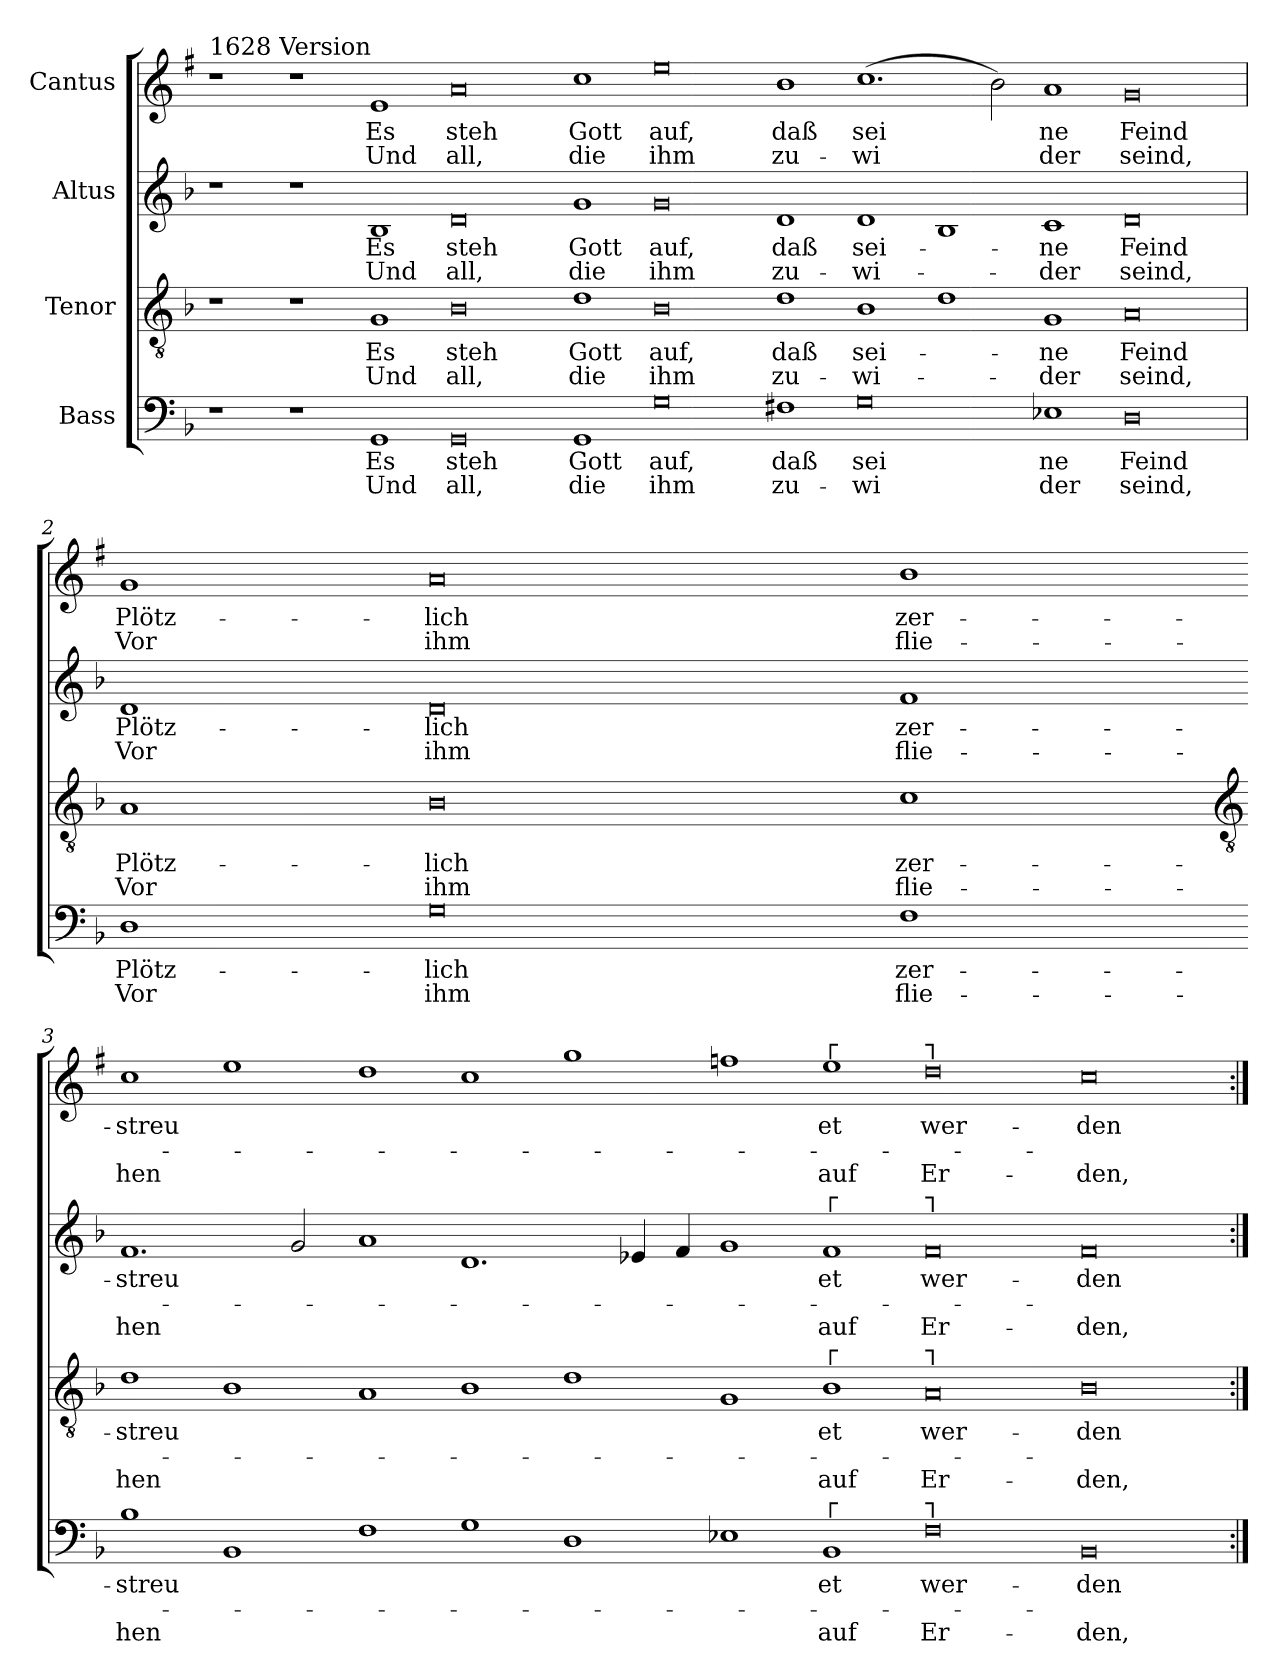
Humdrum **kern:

**kern	**text	**text	**text	**kern	**text	**text	**text	**kern	**text	**text	**text	**kern	**text	**text	**text
*part4	*part4	*part4	*part4	*part3	*part3	*part3	*part3	*part2	*part2	*part2	*part2	*part1	*part1	*part1	*part1
*staff4	*staff4	*staff4	*staff4	*staff3	*staff3	*staff3	*staff3	*staff2	*staff2	*staff2	*staff2	*staff1	*staff1	*staff1	*staff1
*I"Bass	*	*	*	*I"Tenor	*	*	*	*I"Altus	*	*	*	*I"Cantus	*	*	*
*clefF4	*	*	*	*clefGv2	*	*	*	*clefG2	*	*	*	*clefG2	*	*	*
*	*	*	*	*	*	*	*	*	*	*	*	*ITrd1c2	*	*	*
*k[b-]	*	*	*	*k[b-]	*	*	*	*k[b-]	*	*	*	*k[b-]	*	*	*
*F:	*	*	*	*F:	*	*	*	*F:	*	*	*	*F:	*	*	*
=1	=1	=1	=1	=1	=1	=1	=1	=1	=1	=1	=1	=1	=1	=1	=1
!	!	!	!	!	!	!	!	!	!	!	!	!LO:TX:a:t=1628 Version	!	!	!
1r	.	.	.	1r	.	.	.	1r	.	.	.	1r	.	.	.
1r	.	.	.	1r	.	.	.	1r	.	.	.	1r	.	.	.
!	!LO:LY:b	!LO:LY:b	!	!	!LO:LY:b	!LO:LY:b	!	!	!LO:LY:b	!LO:LY:b	!	!	!LO:LY:b	!LO:LY:b	!
1GG	Es	Und	.	1G	Es	Und	.	1B-	Es	Und	.	1d	Es	Und	.
!	!LO:LY:b	!LO:LY:b	!	!	!LO:LY:b	!LO:LY:b	!	!	!LO:LY:b	!LO:LY:b	!	!	!LO:LY:b	!LO:LY:b	!
0GG	steh	all,	.	0B-	steh	all,	.	0d	steh	all,	.	0g	steh	all,	.
!	!LO:LY:b	!LO:LY:b	!	!	!LO:LY:b	!LO:LY:b	!	!	!LO:LY:b	!LO:LY:b	!	!	!LO:LY:b	!LO:LY:b	!
1GG	Gott	die	.	1d	Gott	die	.	1g	Gott	die	.	1b-	Gott	die	.
!	!LO:LY:b	!LO:LY:b	!	!	!LO:LY:b	!LO:LY:b	!	!	!LO:LY:b	!LO:LY:b	!	!	!LO:LY:b	!LO:LY:b	!
0G	auf,	ihm	.	0B-	auf,	ihm	.	0g	auf,	ihm	.	0dd	auf,	ihm	.
!	!LO:LY:b	!LO:LY:b	!	!	!LO:LY:b	!LO:LY:b	!	!	!LO:LY:b	!LO:LY:b	!	!	!LO:LY:b	!LO:LY:b	!
1F#X	daß	zu-	.	1d	daß	zu-	.	1d	daß	zu-	.	1a	daß	zu-	.
!	!LO:LY:b	!LO:LY:b	!	!	!LO:LY:b	!LO:LY:b	!	!	!LO:LY:b	!LO:LY:b	!	!	!LO:LY:b	!LO:LY:b	!
0G	-sei	wi	.	1B-	-sei-	-wi-	.	1d	-sei-	-wi-	.	(<1.b-	-sei	wi	.
.	.	.	.	1d	.	.	.	1B-	.	.	.	.	.	.	.
.	.	.	.	.	.	.	.	.	.	.	.	2a)	.	.	.
!	!LO:LY:b	!LO:LY:b	!	!	!LO:LY:b	!LO:LY:b	!	!	!LO:LY:b	!LO:LY:b	!	!	!LO:LY:b	!LO:LY:b	!
1E-X	ne	der	.	1G	-ne	der	.	1c	-ne	der	.	1g	ne	der	.
!	!LO:LY:b	!LO:LY:b	!	!	!LO:LY:b	!LO:LY:b	!	!	!LO:LY:b	!LO:LY:b	!	!	!LO:LY:b	!LO:LY:b	!
0D	Feind	seind,	.	0A	Feind	seind,	.	0d	Feind	seind,	.	0f	Feind	seind,	.
=2	=2	=2	=2	=2	=2	=2	=2	=2	=2	=2	=2	=2	=2	=2	=2
!	!LO:LY:b	!LO:LY:b	!	!	!LO:LY:b	!LO:LY:b	!	!	!LO:LY:b	!LO:LY:b	!	!	!LO:LY:b	!LO:LY:b	!
1D	Plötz-	-Vor	.	1A	Plötz-	-Vor	.	1d	Plötz-	-Vor	.	1f	Plötz-	-Vor	.
!	!LO:LY:b	!LO:LY:b	!	!	!LO:LY:b	!LO:LY:b	!	!	!LO:LY:b	!LO:LY:b	!	!	!LO:LY:b	!LO:LY:b	!
0G	lich	ihm	.	0B-	lich	ihm	.	0d	lich	ihm	.	0g	lich	ihm	.
!	!LO:LY:b	!LO:LY:b	!	!	!LO:LY:b	!LO:LY:b	!	!	!LO:LY:b	!LO:LY:b	!	!	!LO:LY:b	!LO:LY:b	!
1F	zer-	-flie-	.	1c	zer-	-flie-	.	1f	zer-	-flie-	.	1a	zer-	-flie-	.
!!LO:LB:g=z
=3-	=3-	=3-	=3-	=3-	=3-	=3-	=3-	=3-	=3-	=3-	=3-	=3-	=3-	=3-	=3-
*	*	*	*	*clefGv2	*	*	*	*	*	*	*	*	*	*	*
!	!LO:LY:b	!	!LO:LY:b	!	!LO:LY:b	!	!LO:LY:b	!	!LO:LY:b	!	!LO:LY:b	!	!LO:LY:b	!	!LO:LY:b
1B-	-streu	.	hen	1d	-streu	.	hen	1.f	-streu	.	hen	1b-	-streu	.	hen
1BB-	.	.	.	1B-	.	.	.	.	.	.	.	1dd	.	.	.
.	.	.	.	.	.	.	.	2g	.	.	.	.	.	.	.
1F	.	.	.	1A	.	.	.	1a	.	.	.	1cc	.	.	.
1G	.	.	.	1B-	.	.	.	1.d	.	.	.	1b-	.	.	.
1D	.	.	.	1d	.	.	.	.	.	.	.	1ff	.	.	.
.	.	.	.	.	.	.	.	4e-X	.	.	.	.	.	.	.
.	.	.	.	.	.	.	.	4f	.	.	.	.	.	.	.
1E-X	.	.	.	1G	.	.	.	1g	.	.	.	1ee-X	.	.	.
!	!	!	!	!	!	!	!	!	!	!	!	!LO:TX:a:t=┌	!	!	!
!	!	!	!	!	!	!	!	!LO:TX:a:t=┌	!	!	!	!	!	!	!
!	!	!	!	!LO:TX:a:t=┌	!	!	!	!	!	!	!	!	!	!	!
!LO:TX:a:t=┌	!	!	!	!	!	!	!	!	!	!	!	!	!	!	!
!	!LO:LY:b	!	!LO:LY:b	!	!LO:LY:b	!	!LO:LY:b	!	!LO:LY:b	!	!LO:LY:b	!	!LO:LY:b	!	!LO:LY:b
1BB-	et	.	auf	1B-	et	.	auf	1f	et	.	auf	1dd	et	.	auf
!	!	!	!	!	!	!	!	!	!	!	!	!LO:TX:a:t=┐	!	!	!
!	!	!	!	!	!	!	!	!LO:TX:a:t=┐	!	!	!	!	!	!	!
!	!	!	!	!LO:TX:a:t=┐	!	!	!	!	!	!	!	!	!	!	!
!LO:TX:a:t=┐	!	!	!	!	!	!	!	!	!	!	!	!	!	!	!
!	!LO:LY:b	!	!LO:LY:b	!	!LO:LY:b	!	!LO:LY:b	!	!LO:LY:b	!	!LO:LY:b	!	!LO:LY:b	!	!LO:LY:b
0F	wer-	.	-Er-	0A	wer-	.	-Er-	0f	wer-	.	-Er-	0cc	wer-	.	-Er-
!	!LO:LY:b	!	!LO:LY:b	!	!LO:LY:b	!	!LO:LY:b	!	!LO:LY:b	!	!LO:LY:b	!	!LO:LY:b	!	!LO:LY:b
0BB-	-den	.	den,	0B-	-den	.	den,	0f	-den	.	den,	0b-	-den	.	den,
=:|!	=:|!	=:|!	=:|!	=:|!	=:|!	=:|!	=:|!	=:|!	=:|!	=:|!	=:|!	=:|!	=:|!	=:|!	=:|!
*-	*-	*-	*-	*-	*-	*-	*-	*-	*-	*-	*-	*-	*-	*-	*-
